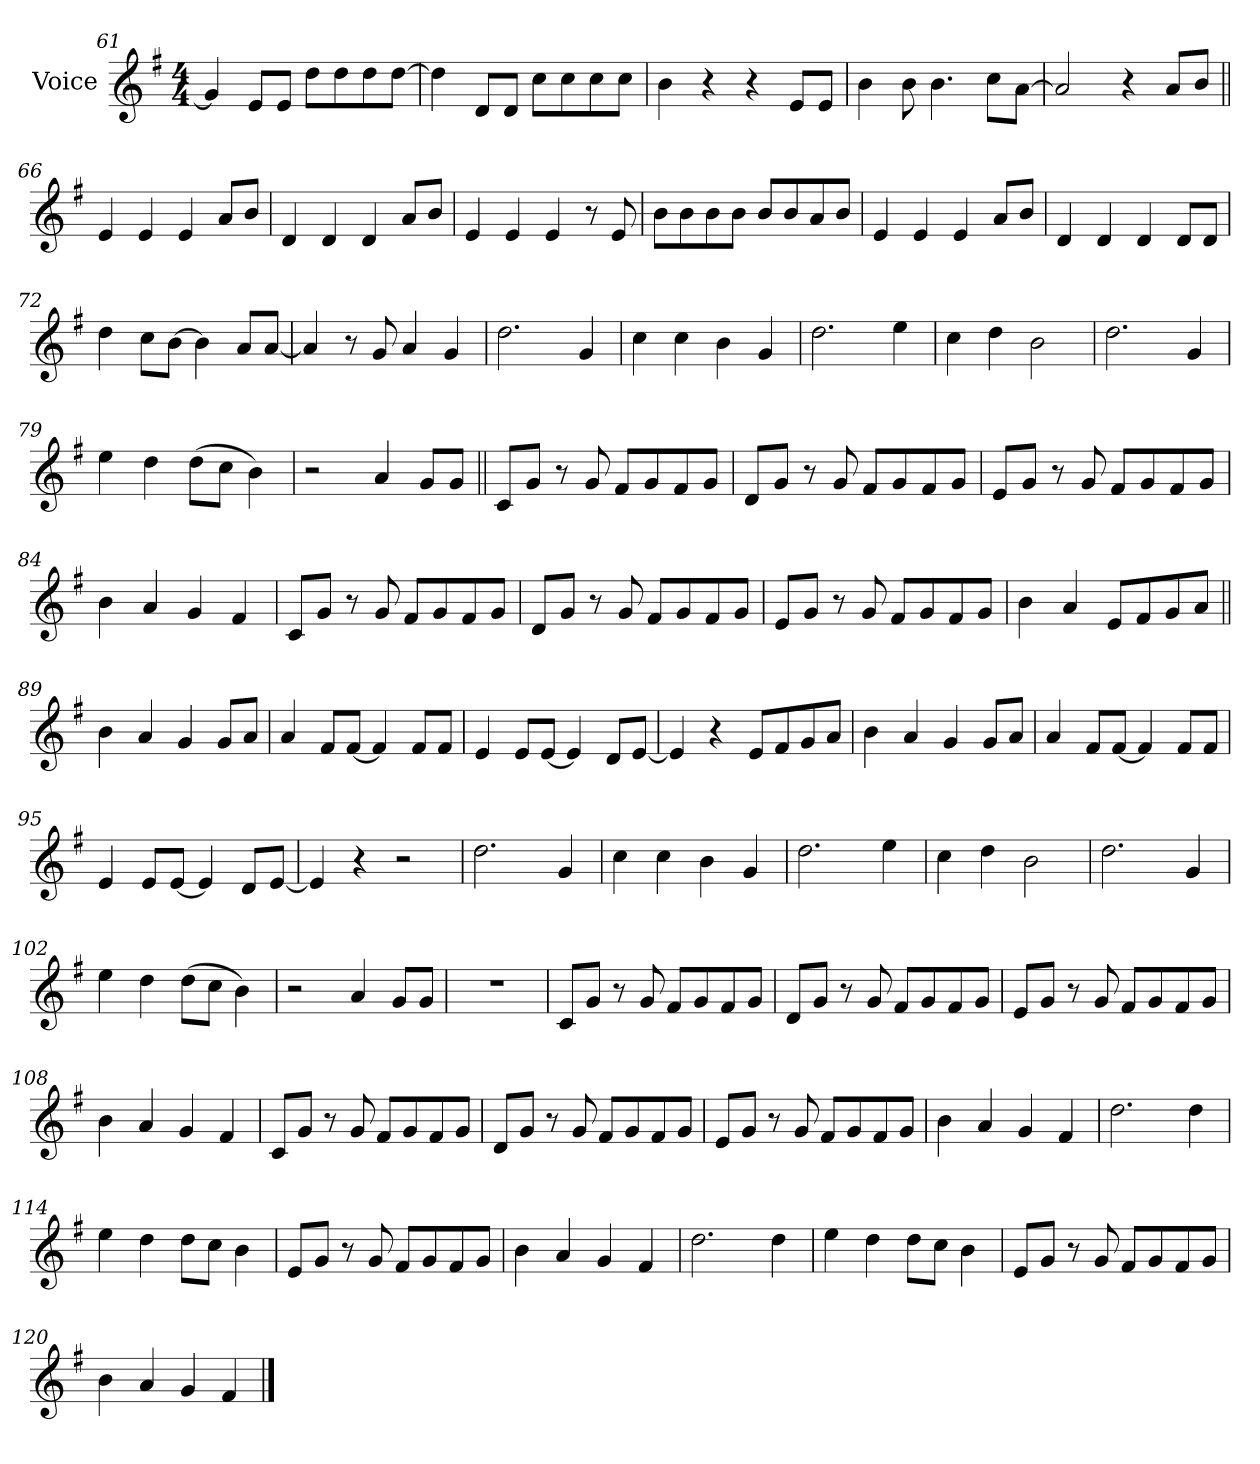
**kern
*part1
*staff1
*I"Voice
*I'Vc.
*clefG2
*k[f#]
*M4/4
=61
4g]
8eL
8eJ
8ddL
8dd
8dd
[8ddJ
=62
4dd]
8dL
8dJ
8ccL
8cc
8cc
8ccJ
=63
4b
4r
4r
8eL
8eJ
=64
4b
8b
4.b
8ccL
[8aJ
=65
2a]
4r
8aL
8bJ
=66||
4e
4e
4e
8aL
8bJ
=67
4d
4d
4d
8aL
8bJ
=68
4e
4e
4e
8r
8e
=69
8bL
8b
8b
8bJ
8bL
8b
8a
8bJ
=70
4e
4e
4e
8aL
8bJ
=71
4d
4d
4d
8dL
8dJ
=72
4dd
8ccL
[8bJ
4b]
8aL
[8aJ
=73
4a]
8r
8g
4a
4g
=74
2.dd
4g
=75
4cc
4cc
4b
4g
=76
2.dd
4ee
=77
4cc
4dd
2b
=78
2.dd
4g
=79
4ee
4dd
(>8ddL
8ccJ
4b)
=80
2r
4a
8gL
8gJ
=81||
8cL
8gJ
8r
8g
8f#L
8g
8f#
8gJ
=82
8dL
8gJ
8r
8g
8f#L
8g
8f#
8gJ
=83
8eL
8gJ
8r
8g
8f#L
8g
8f#
8gJ
=84
4b
4a
4g
4f#
=85
8cL
8gJ
8r
8g
8f#L
8g
8f#
8gJ
=86
8dL
8gJ
8r
8g
8f#L
8g
8f#
8gJ
=87
8eL
8gJ
8r
8g
8f#L
8g
8f#
8gJ
=88
4b
4a
8eL
8f#
8g
8aJ
=89||
4b
4a
4g
8gL
8aJ
=90
4a
8f#L
[8f#J
4f#]
8f#L
8f#J
=91
4e
8eL
[8eJ
4e]
8dL
[8eJ
=92
4e]
4r
8eL
8f#
8g
8aJ
=93
4b
4a
4g
8gL
8aJ
=94
4a
8f#L
[8f#J
4f#]
8f#L
8f#J
=95
4e
8eL
[8eJ
4e]
8dL
[8eJ
=96
4e]
4r
2r
=97
2.dd
4g
=98
4cc
4cc
4b
4g
=99
2.dd
4ee
=100
4cc
4dd
2b
=101
2.dd
4g
=102
4ee
4dd
(>8ddL
8ccJ
4b)
=103
2r
4a
8gL
8gJ
=104
1r
=105
8cL
8gJ
8r
8g
8f#L
8g
8f#
8gJ
=106
8dL
8gJ
8r
8g
8f#L
8g
8f#
8gJ
=107
8eL
8gJ
8r
8g
8f#L
8g
8f#
8gJ
=108
4b
4a
4g
4f#
=109
8cL
8gJ
8r
8g
8f#L
8g
8f#
8gJ
=110
8dL
8gJ
8r
8g
8f#L
8g
8f#
8gJ
=111
8eL
8gJ
8r
8g
8f#L
8g
8f#
8gJ
=112
4b
4a
4g
4f#
=113
2.dd
4dd
=114
4ee
4dd
8ddL
8ccJ
4b
=115
8eL
8gJ
8r
8g
8f#L
8g
8f#
8gJ
=116
4b
4a
4g
4f#
=117
2.dd
4dd
=118
4ee
4dd
8ddL
8ccJ
4b
=119
8eL
8gJ
8r
8g
8f#L
8g
8f#
8gJ
=120
4b
4a
4g
4f#
==
*-
